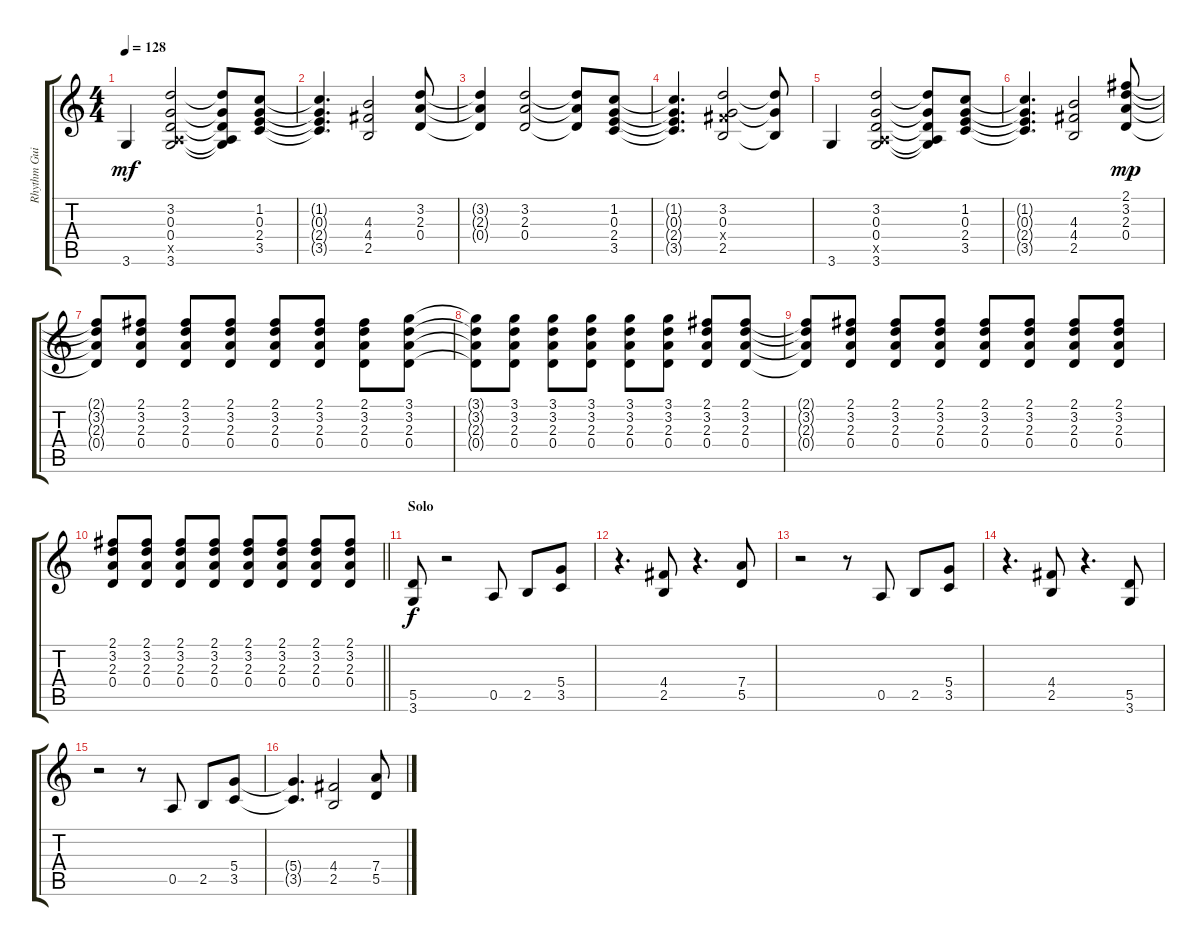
\track ("Rhythm Guitar" "Rhythm Gui") {instrument overdrivenguitar}
\staff {score tabs}
\tuning (E4 B3 G3 D3 A2 E2) {hide}
\ts (4 4)
\tempo 128
\clef g2
\ks c
3.6.4{dy mf} (3.2 0.3 0.4 0.5{x} 3.6).2 (3.2{t} 0.3{t} 0.4{t} 0.5{t} 3.6{t}).8 (1.2 0.3 2.4 3.5).8 |
(1.2{t} 0.3{t} 2.4{t} 3.5{t}).4{d} (4.3 4.4 2.5).2 (3.2 2.3 0.4).8 |
(3.2{t} 2.3{t} 0.4{t}).4 (3.2 2.3 0.4).2 (3.2{t} 2.3{t} 0.4{t}).8 (1.2 0.3 2.4 3.5).8 |
(1.2{t} 0.3{t} 2.4{t} 3.5{t}).4{d} (3.2 0.3 4.4{x} 2.5).2 (3.2{t} 0.3{t} 2.5{t}).8 |
3.6.4 (3.2 0.3 0.4 0.5{x} 3.6).2 (3.2{t} 0.3{t} 0.4{t} 0.5{t} 3.6{t}).8 (1.2 0.3 2.4 3.5).8 |
(1.2{t} 0.3{t} 2.4{t} 3.5{t}).4{d} (4.3 4.4 2.5).2 (2.1 3.2 2.3 0.4).8{dy mp} |
(2.1{t} 3.2{t} 2.3{t} 0.4{t}).8 (2.1 3.2 2.3 0.4).8 (2.1 3.2 2.3 0.4).8 (2.1 3.2 2.3 0.4).8 (2.1 3.2 2.3 0.4).8 (2.1 3.2 2.3 0.4).8 (2.1 3.2 2.3 0.4).8 (3.1 3.2 2.3 0.4).8 |
(3.1{t} 3.2{t} 2.3{t} 0.4{t}).8 (3.1 3.2 2.3 0.4).8 (3.1 3.2 2.3 0.4).8 (3.1 3.2 2.3 0.4).8 (3.1 3.2 2.3 0.4).8 (3.1 3.2 2.3 0.4).8 (2.1 3.2 2.3 0.4).8 (2.1 3.2 2.3 0.4).8 |
(2.1{t} 3.2{t} 2.3{t} 0.4{t}).8 (2.1 3.2 2.3 0.4).8 (2.1 3.2 2.3 0.4).8 (2.1 3.2 2.3 0.4).8 (2.1 3.2 2.3 0.4).8 (2.1 3.2 2.3 0.4).8 (2.1 3.2 2.3 0.4).8 (2.1 3.2 2.3 0.4).8 |
\barLineRight lightlight
(2.1 3.2 2.3 0.4).8 (2.1 3.2 2.3 0.4).8 (2.1 3.2 2.3 0.4).8 (2.1 3.2 2.3 0.4).8 (2.1 3.2 2.3 0.4).8 (2.1 3.2 2.3 0.4).8 (2.1 3.2 2.3 0.4).8 (2.1 3.2 2.3 0.4).8 |
\section ("" "Solo")
(5.5 3.6).8{dy f} r.2 0.5.8 2.5.8 (5.4 3.5).8 |
r.4{d} (4.4 2.5).8 r.4{d} (7.4 5.5).8 |
r.2 r.8 0.5.8 2.5.8 (5.4 3.5).8 |
r.4{d} (4.4 2.5).8 r.4{d} (5.5 3.6).8 |
r.2 r.8 0.5.8 2.5.8 (5.4 3.5).8 |
(5.4{t} 3.5{t}).4{d} (4.4 2.5).2 (7.4 5.5).8
